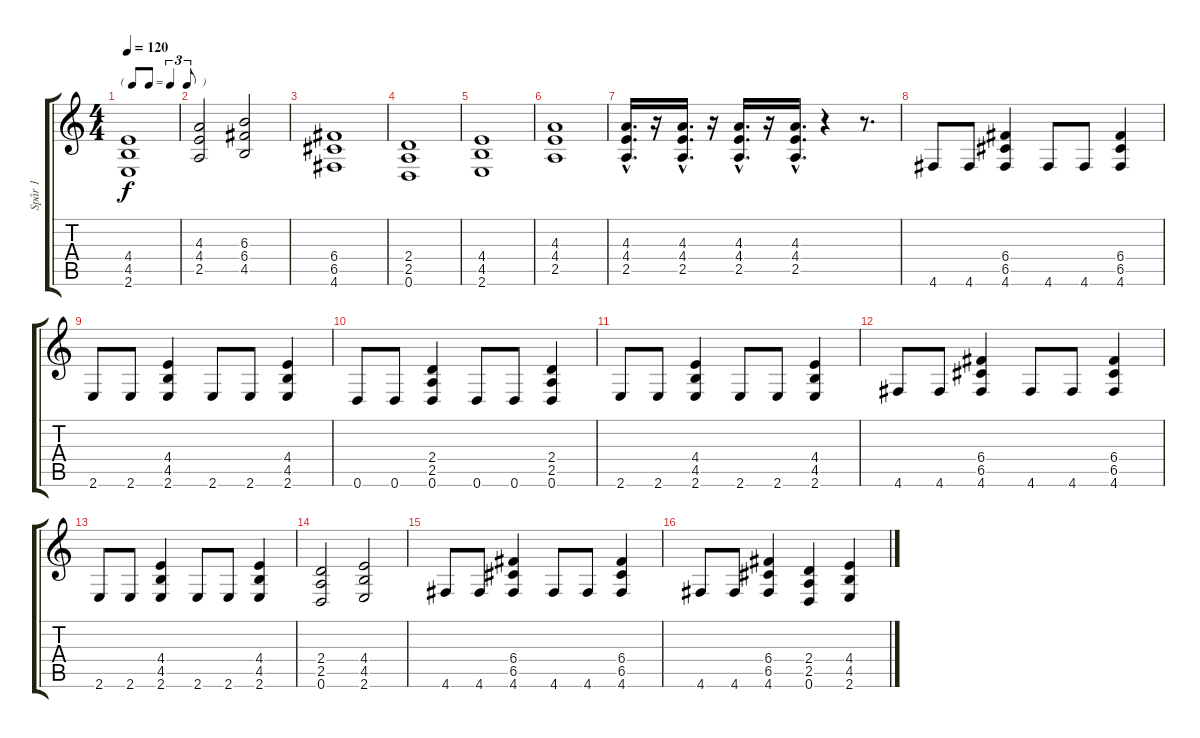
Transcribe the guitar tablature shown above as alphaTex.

\track ("Spår 1" "Spår 1") {instrument distortionguitar}
\staff {score tabs}
\tuning (D4 A3 F3 C3 G2 D2) {hide}
\ts (4 4)
\tf triplet8th
\tempo 120
\clef g2
\ks c
(4.4 4.5 2.6).1{dy f} |
(4.3 4.4 2.5).2 (6.3 6.4 4.5).2 |
(6.4 6.5 4.6).1 |
(2.4 2.5 0.6).1 |
(4.4 4.5 2.6).1 |
(4.3 4.4 2.5).1 |
(4.3{hac} 4.4{hac} 2.5{hac}).16{d} r.16 (4.3{hac} 4.4{hac} 2.5{hac}).16{d} r.16 (4.3{hac} 4.4{hac} 2.5{hac}).16{d} r.16 (4.3{hac} 4.4{hac} 2.5{hac}).16{d} r.4 r.8{d} |
4.6.8 4.6.8 (6.4 6.5 4.6).4 4.6.8 4.6.8 (6.4 6.5 4.6).4 |
2.6.8 2.6.8 (4.4 4.5 2.6).4 2.6.8 2.6.8 (4.4 4.5 2.6).4 |
0.6.8 0.6.8 (2.4 2.5 0.6).4 0.6.8 0.6.8 (2.4 2.5 0.6).4 |
2.6.8 2.6.8 (4.4 4.5 2.6).4 2.6.8 2.6.8 (4.4 4.5 2.6).4 |
4.6.8 4.6.8 (6.4 6.5 4.6).4 4.6.8 4.6.8 (6.4 6.5 4.6).4 |
2.6.8 2.6.8 (4.4 4.5 2.6).4 2.6.8 2.6.8 (4.4 4.5 2.6).4 |
(2.4 2.5 0.6).2 (4.4 4.5 2.6).2 |
4.6.8 4.6.8 (6.4 6.5 4.6).4 4.6.8 4.6.8 (6.4 6.5 4.6).4 |
4.6.8 4.6.8 (6.4 6.5 4.6).4 (2.4 2.5 0.6).4 (4.4 4.5 2.6).4
